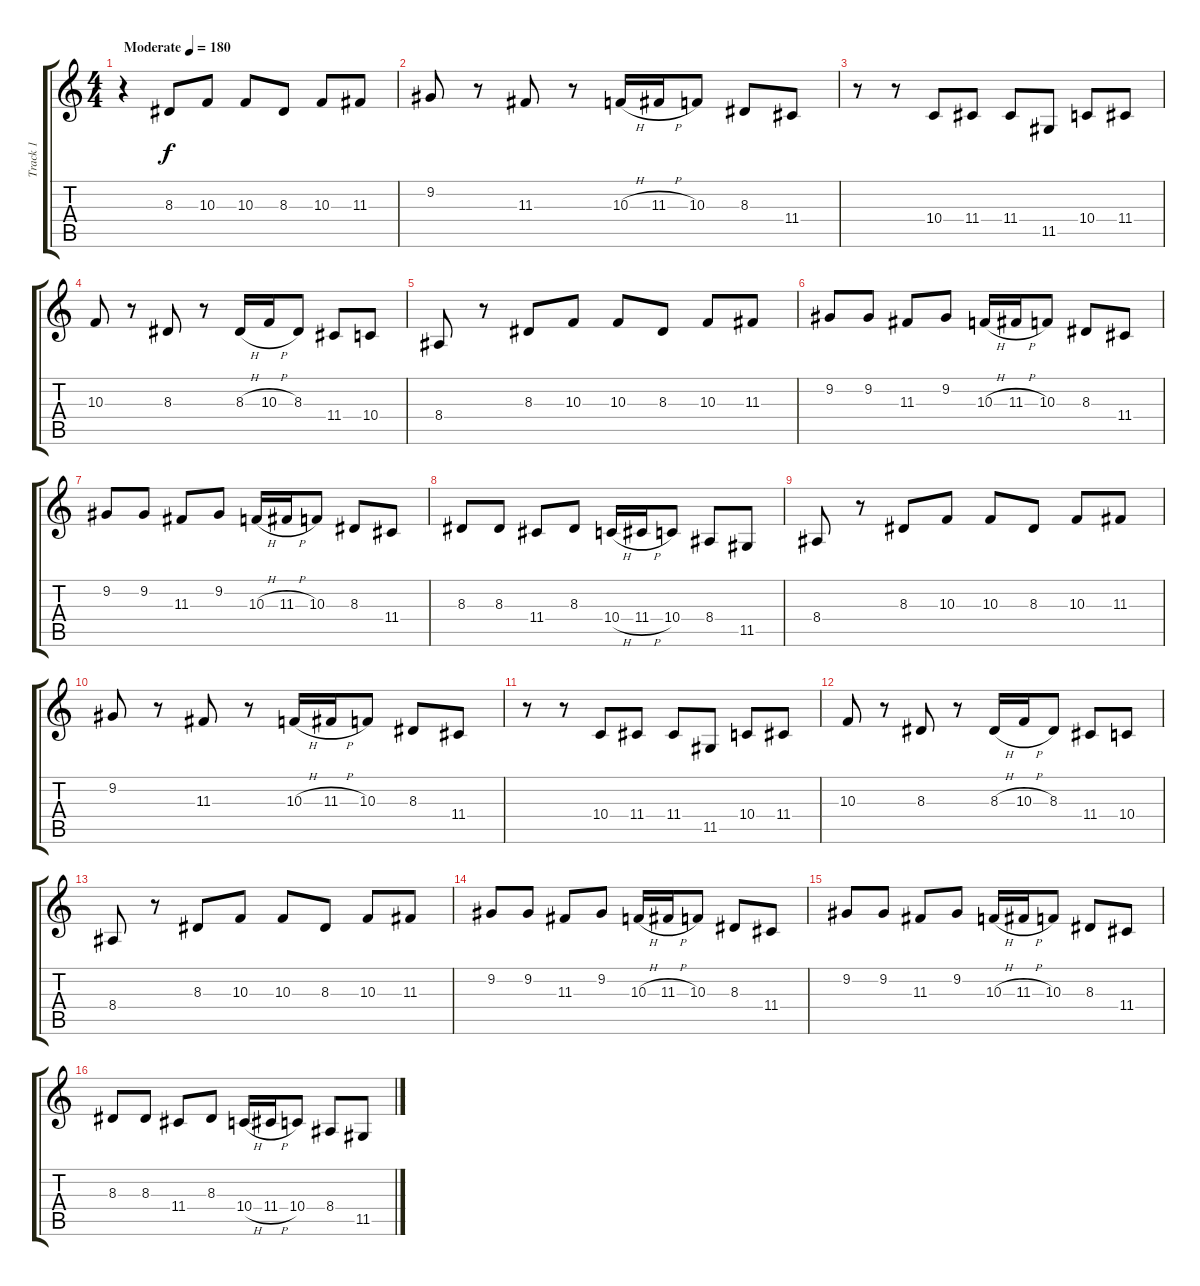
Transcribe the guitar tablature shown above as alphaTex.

\track ("Track 1" "Track 1") {instrument accordion}
\staff {score tabs}
\tuning (E4 B3 G3 D3 A2 E2) {hide}
\ts (4 4)
\tempo (180 "Moderate")
\clef g2
\ks c
r.4{dy f instrument accordion} 8.3.8 10.3.8 10.3.8 8.3.8 10.3.8 11.3.8 |
9.2.8 r.8 11.3.8 r.8 10.3{h}.16 11.3{h}.16 10.3.8 8.3.8 11.4.8 |
r.8 r.8 10.4.8 11.4.8 11.4.8 11.5.8 10.4.8 11.4.8 |
10.3.8 r.8 8.3.8 r.8 8.3{h}.16 10.3{h}.16 8.3.8 11.4.8 10.4.8 |
8.4.8 r.8 8.3.8 10.3.8 10.3.8 8.3.8 10.3.8 11.3.8 |
9.2.8 9.2.8 11.3.8 9.2.8 10.3{h}.16 11.3{h}.16 10.3.8 8.3.8 11.4.8 |
9.2.8 9.2.8 11.3.8 9.2.8 10.3{h}.16 11.3{h}.16 10.3.8 8.3.8 11.4.8 |
8.3.8 8.3.8 11.4.8 8.3.8 10.4{h}.16 11.4{h}.16 10.4.8 8.4.8 11.5.8 |
8.4.8 r.8 8.3.8 10.3.8 10.3.8 8.3.8 10.3.8 11.3.8 |
9.2.8 r.8 11.3.8 r.8 10.3{h}.16 11.3{h}.16 10.3.8 8.3.8 11.4.8 |
r.8 r.8 10.4.8 11.4.8 11.4.8 11.5.8 10.4.8 11.4.8 |
10.3.8 r.8 8.3.8 r.8 8.3{h}.16 10.3{h}.16 8.3.8 11.4.8 10.4.8 |
8.4.8 r.8 8.3.8 10.3.8 10.3.8 8.3.8 10.3.8 11.3.8 |
9.2.8 9.2.8 11.3.8 9.2.8 10.3{h}.16 11.3{h}.16 10.3.8 8.3.8 11.4.8 |
9.2.8 9.2.8 11.3.8 9.2.8 10.3{h}.16 11.3{h}.16 10.3.8 8.3.8 11.4.8 |
8.3.8 8.3.8 11.4.8 8.3.8 10.4{h}.16 11.4{h}.16 10.4.8 8.4.8 11.5.8
